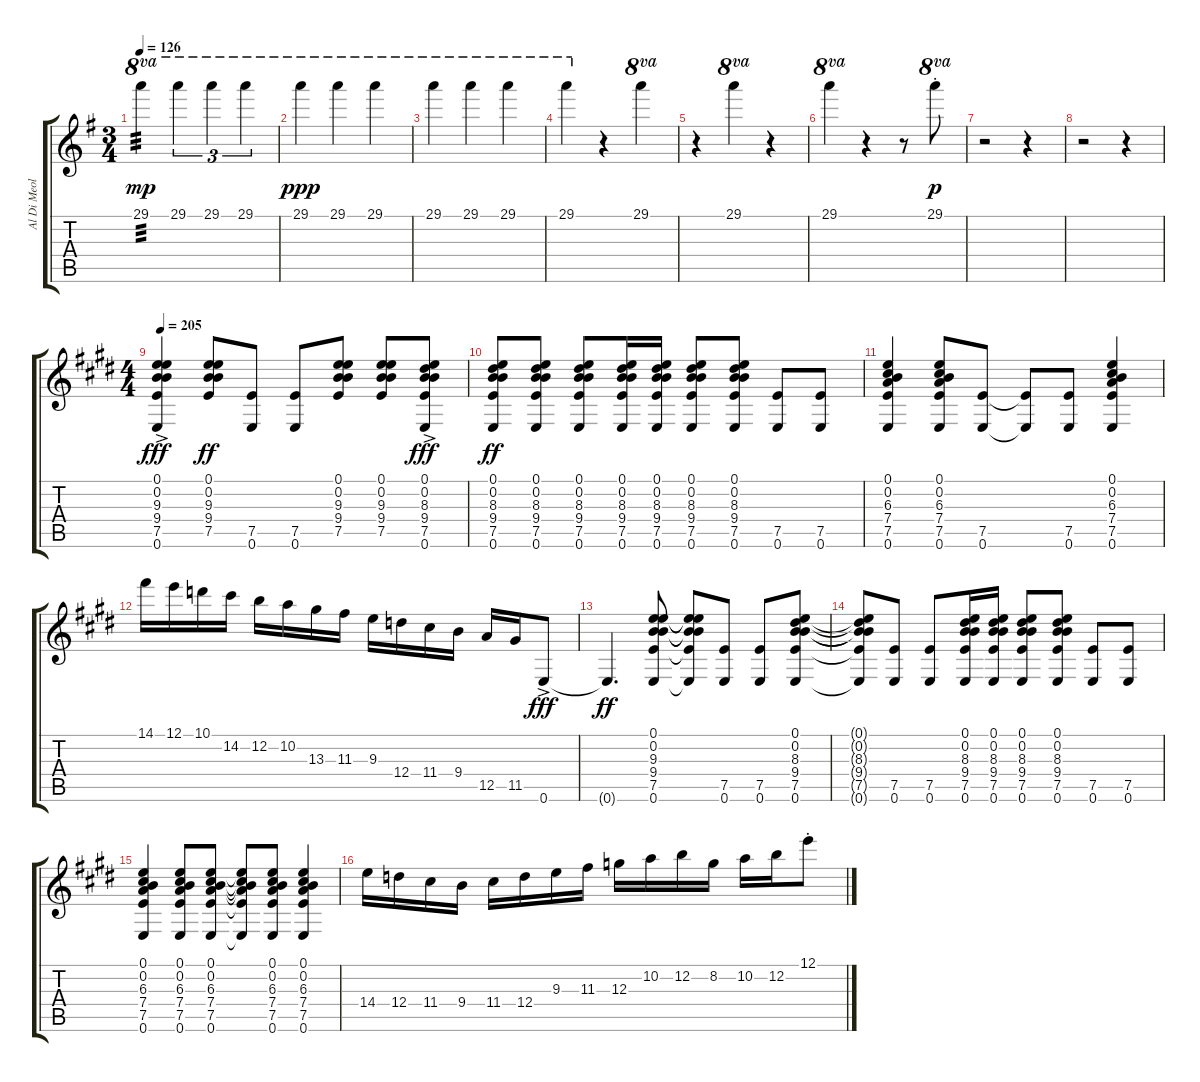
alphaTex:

\track ("Al Di Meola" "Al Di Meol") {instrument acousticguitarsteel}
\staff {score tabs}
\tuning (E4 B3 G3 D3 A2 E2) {hide}
\ts (3 4)
\tempo 126
\clef g2
\ks g
29.1.4{ot 8va tp 3 dy mp} 29.1.4{tu (3 2) ot 8va} 29.1.4{tu (3 2) ot 8va} 29.1.4{tu (3 2) ot 8va} |
29.1.4{ot 8va dy ppp} 29.1.4{ot 8va} 29.1.4{ot 8va} |
29.1.4{ot 8va} 29.1.4{ot 8va} 29.1.4{ot 8va} |
29.1.4{ot 8va} r.4 29.1.4{ot 8va} |
r.4 29.1.4{ot 8va} r.4 |
29.1.4{ot 8va} r.4 r.8 29.1{st}.8{ot 8va dy p} |
r.2 r.4 |
r.2 r.4 |
\ts (4 4)
\tempo 205
\ks e
(0.1{ac} 0.2{ac} 9.3{ac} 9.4{ac} 7.5{ac} 0.6{ac}).4{dy fff} (0.1 0.2 9.3 9.4 7.5).8{dy ff} (7.5 0.6).8 (7.5 0.6).8 (0.1 0.2 9.3 9.4 7.5).8 (0.1 0.2 9.3 9.4 7.5).8 (0.1{ac} 0.2{ac} 8.3{ac} 9.4{ac} 7.5{ac} 0.6{ac}).8{dy fff} |
\ks c#minor
(0.1 0.2 8.3 9.4 7.5 0.6).8{dy ff} (0.1 0.2 8.3 9.4 7.5 0.6).8 (0.1 0.2 8.3 9.4 7.5 0.6).8 (0.1 0.2 8.3 9.4 7.5 0.6).16 (0.1 0.2 8.3 9.4 7.5 0.6).16 (0.1 0.2 8.3 9.4 7.5 0.6).8 (0.1 0.2 8.3 9.4 7.5 0.6).8 (7.5 0.6).8 (7.5 0.6).8 |
(0.1 0.2 6.3 7.4 7.5 0.6).4 (0.1 0.2 6.3 7.4 7.5 0.6).8 (7.5 0.6).8 (7.5{t} 0.6{t}).8 (7.5 0.6).8 (0.1 0.2 6.3 7.4 7.5 0.6).4 |
\ks e
14.1.16 12.1.16 10.1.16 14.2.16 12.2.16 10.2.16 13.3.16 11.3.16 9.3.16 12.4.16 11.4.16 9.4.16 12.5.16 11.5.16 0.6{ac}.8{dy fff} |
\ks c#minor
0.6{t}.4{d dy ff} (0.1 0.2 9.3 9.4 7.5 0.6).8 (0.1{t} 0.2{t} 9.3{t} 9.4{t} 7.5{t} 0.6{t}).8 (7.5 0.6).8 (7.5 0.6).8 (0.1 0.2 8.3 9.4 7.5 0.6).8 |
(0.1{t} 0.2{t} 8.3{t} 9.4{t} 7.5{t} 0.6{t}).8 (7.5 0.6).8 (7.5 0.6).8 (0.1 0.2 8.3 9.4 7.5 0.6).16 (0.1 0.2 8.3 9.4 7.5 0.6).16 (0.1 0.2 8.3 9.4 7.5 0.6).8 (0.1 0.2 8.3 9.4 7.5 0.6).8 (7.5 0.6).8 (7.5 0.6).8 |
\ks e
(0.1 0.2 6.3 7.4 7.5 0.6).4 (0.1 0.2 6.3 7.4 7.5 0.6).8 (0.1 0.2 6.3 7.4 7.5 0.6).8 (0.1{t} 0.2{t} 6.3{t} 7.4{t} 7.5{t} 0.6{t}).8 (0.1 0.2 6.3 7.4 7.5 0.6).8 (0.1 0.2 6.3 7.4 7.5 0.6).4 |
\ks c#minor
14.4.16 12.4.16 11.4.16 9.4.16 11.4.16 12.4.16 9.3.16 11.3.16 12.3.16 10.2.16 12.2.16 8.2.16 10.2.16 12.2.16 12.1{st}.8
